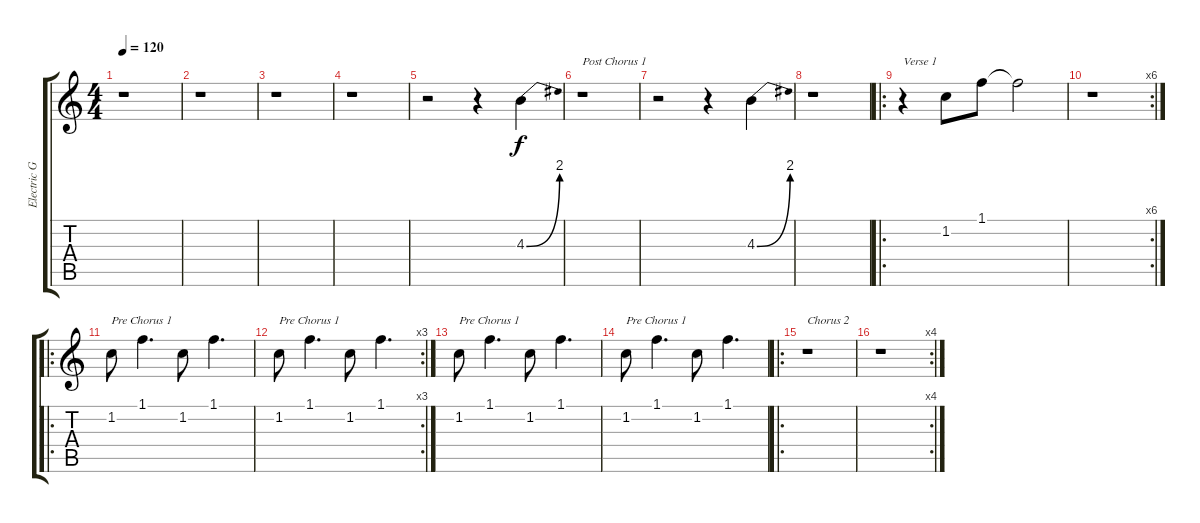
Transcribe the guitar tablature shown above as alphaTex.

\track ("Electric Guitar" "Electric G") {instrument overdrivenguitar}
\staff {score tabs}
\tuning (E4 B3 G3 D3 A2 E2) {hide}
\ts (4 4)
\tempo 120
\clef g2
\ks c
r.1{dy f} |
r.1 |
r.1 |
r.1 |
r.2 r.4 4.3{be (bend 0 0 60 8)}.4 |
r.1{txt "Post Chorus 1"} |
r.2 r.4 4.3{be (bend 0 0 60 8)}.4 |
r.1 |
\ro
r.4{txt "Verse 1"} 1.2.8 1.1.8 1.1{t}.2 |
\rc 6
r.1 |
\ro
1.2.8{txt "Pre Chorus 1"} 1.1.4{d} 1.2.8 1.1.4{d} |
\rc 3
1.2.8{txt "Pre Chorus 1"} 1.1.4{d} 1.2.8 1.1.4{d} |
1.2.8{txt "Pre Chorus 1"} 1.1.4{d} 1.2.8 1.1.4{d} |
1.2.8{txt "Pre Chorus 1"} 1.1.4{d} 1.2.8 1.1.4{d} |
\ro
r.1{txt "Chorus 2"} |
\rc 4
r.1
